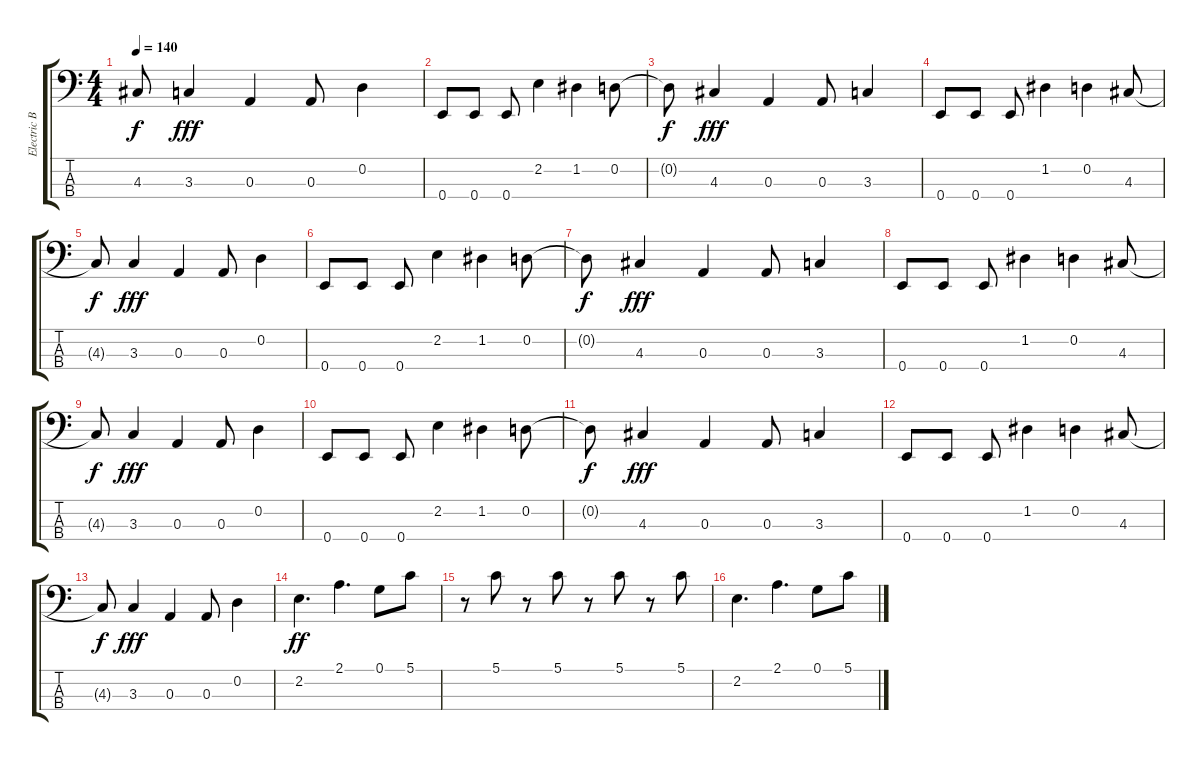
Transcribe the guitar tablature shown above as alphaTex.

\track ("Electric Bass (pick)" "Electric B") {instrument electricbasspick}
\staff {score tabs}
\tuning (G2 D2 A1 E1) {hide}
\ts (4 4)
\tempo 140
\clef f4
\ks c
4.3{t}.8{dy f} 3.3.4{dy fff} 0.3.4 0.3.8 0.2.4 |
0.4.8 0.4.8 0.4.8 2.2.4 1.2.4 0.2.8 |
0.2{t}.8{dy f} 4.3.4{dy fff} 0.3.4 0.3.8 3.3.4 |
0.4.8 0.4.8 0.4.8 1.2.4 0.2.4 4.3.8 |
4.3{t}.8{dy f} 3.3.4{dy fff} 0.3.4 0.3.8 0.2.4 |
0.4.8 0.4.8 0.4.8 2.2.4 1.2.4 0.2.8 |
0.2{t}.8{dy f} 4.3.4{dy fff} 0.3.4 0.3.8 3.3.4 |
0.4.8 0.4.8 0.4.8 1.2.4 0.2.4 4.3.8 |
4.3{t}.8{dy f} 3.3.4{dy fff} 0.3.4 0.3.8 0.2.4 |
0.4.8 0.4.8 0.4.8 2.2.4 1.2.4 0.2.8 |
0.2{t}.8{dy f} 4.3.4{dy fff} 0.3.4 0.3.8 3.3.4 |
0.4.8 0.4.8 0.4.8 1.2.4 0.2.4 4.3.8 |
4.3{t}.8{dy f} 3.3.4{dy fff} 0.3.4 0.3.8 0.2.4 |
2.2.4{d dy ff} 2.1.4{d} 0.1.8 5.1.8 |
r.8 5.1.8 r.8 5.1.8 r.8 5.1.8 r.8 5.1.8 |
2.2.4{d} 2.1.4{d} 0.1.8 5.1.8
